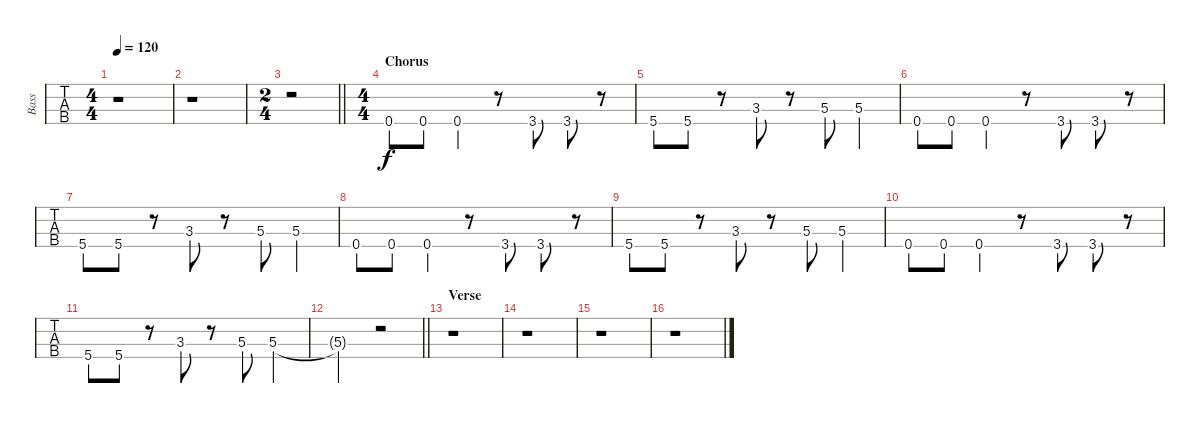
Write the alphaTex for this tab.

\track ("Bass" "Bass") {instrument electricbassfinger}
\staff {tabs}
\tuning (G2 D2 A1 E1) {hide}
\ts (4 4)
\tempo 120
\clef f4
\ks c
r.1{dy f} |
r.1 |
\ts (2 4)
\barLineRight lightlight
r.2 |
\ts (4 4)
\section ("" "Chorus")
0.4.8 0.4.8 0.4.4 r.8 3.4.8 3.4.8 r.8 |
5.4.8 5.4.8 r.8 3.3.8 r.8 5.3.8 5.3.4 |
0.4.8 0.4.8 0.4.4 r.8 3.4.8 3.4.8 r.8 |
5.4.8 5.4.8 r.8 3.3.8 r.8 5.3.8 5.3.4 |
0.4.8 0.4.8 0.4.4 r.8 3.4.8 3.4.8 r.8 |
5.4.8 5.4.8 r.8 3.3.8 r.8 5.3.8 5.3.4 |
0.4.8 0.4.8 0.4.4 r.8 3.4.8 3.4.8 r.8 |
5.4.8 5.4.8 r.8 3.3.8 r.8 5.3.8 5.3.4 |
\barLineRight lightlight
5.3{t}.2 r.2 |
\section ("" "Verse")
r.1 |
r.1 |
r.1 |
r.1
